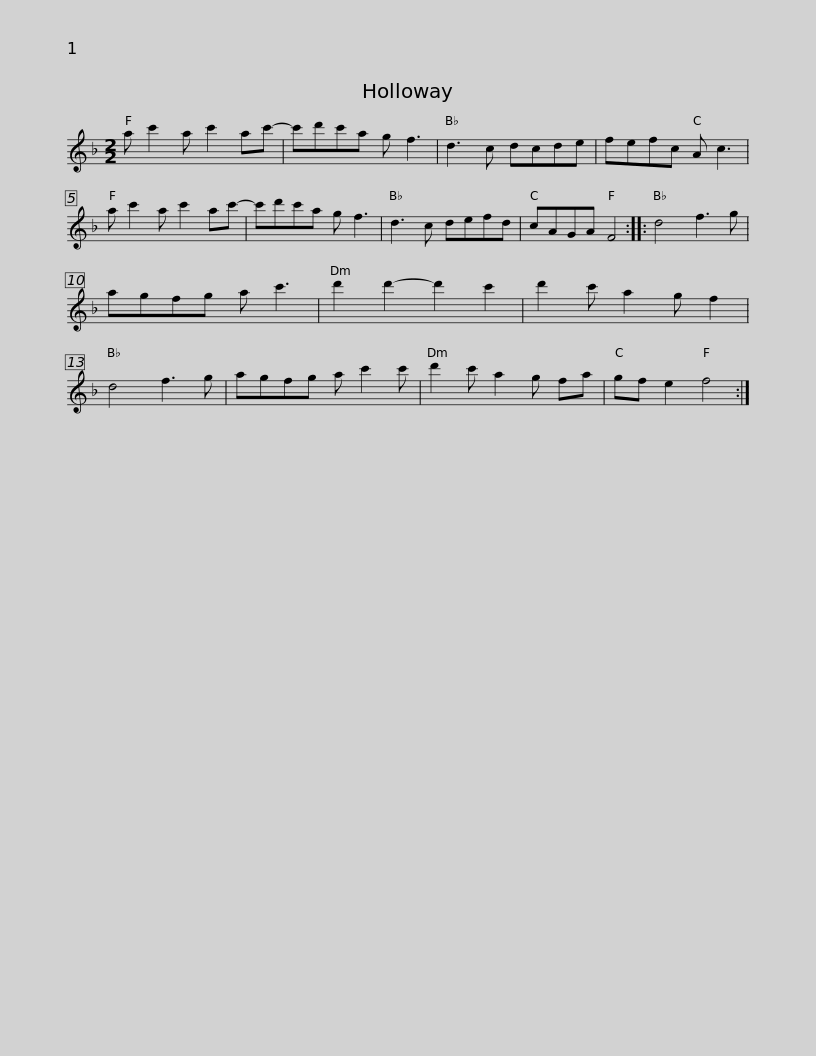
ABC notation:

X:1
L:1/8
M:2/2
I:linebreak $
K:F
V:1 treble
V:1
 a c'2 a c'2 ac'- | c'd'c'a g f3 | d3 c dcde | fefc A c3 | a c'2 a c'2 ac'- |$ %5
 c'd'c'a g f3 | d3 c defd | cAGA F4 :: d4 f3 g | agfg a c'3 | %10
 d'2 d'2- d'2 c'2 | d'2 c' a2 g f2 |$ d4 f3 g | agfg a c'2 c' | d'2 c' a2 g fa | %15
 gf e2 f4 :| %16
